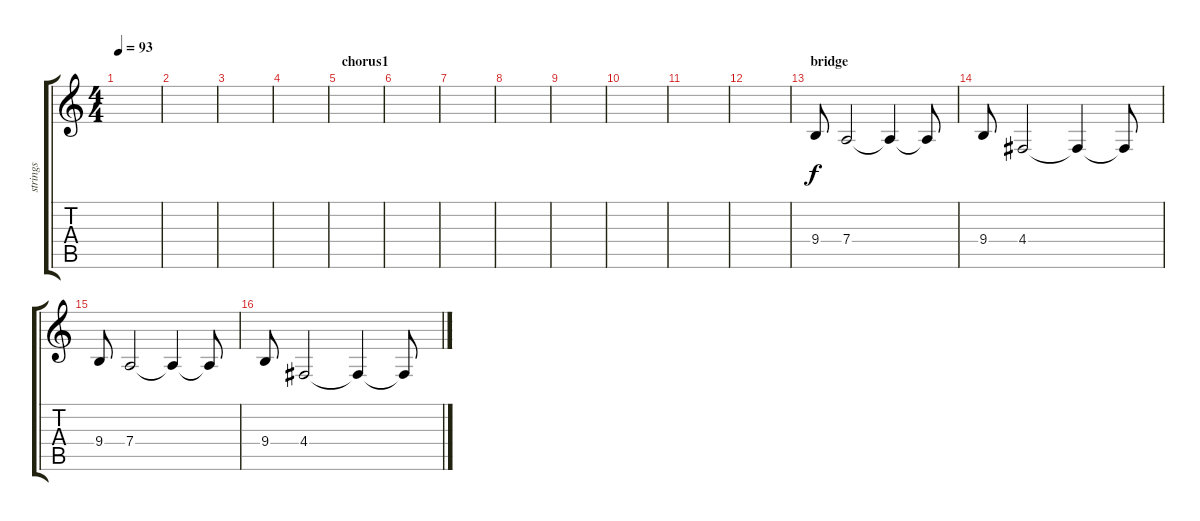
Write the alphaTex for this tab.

\track ("strings" "strings") {instrument violin}
\staff {score tabs}
\tuning (E4 B3 G3 D3 A2 E2) {hide}
\ts (4 4)
\tempo 93
\clef g2
\ks c
|
|
|
|
\section ("" "chorus1")
|
|
|
|
|
|
|
|
\section ("" "bridge")
9.4.8 7.4.2 7.4{t}.4 7.4{t}.8 |
9.4.8 4.4.2 4.4{t}.4 4.4{t}.8 |
9.4.8 7.4.2 7.4{t}.4 7.4{t}.8 |
9.4.8 4.4.2 4.4{t}.4 4.4{t}.8
